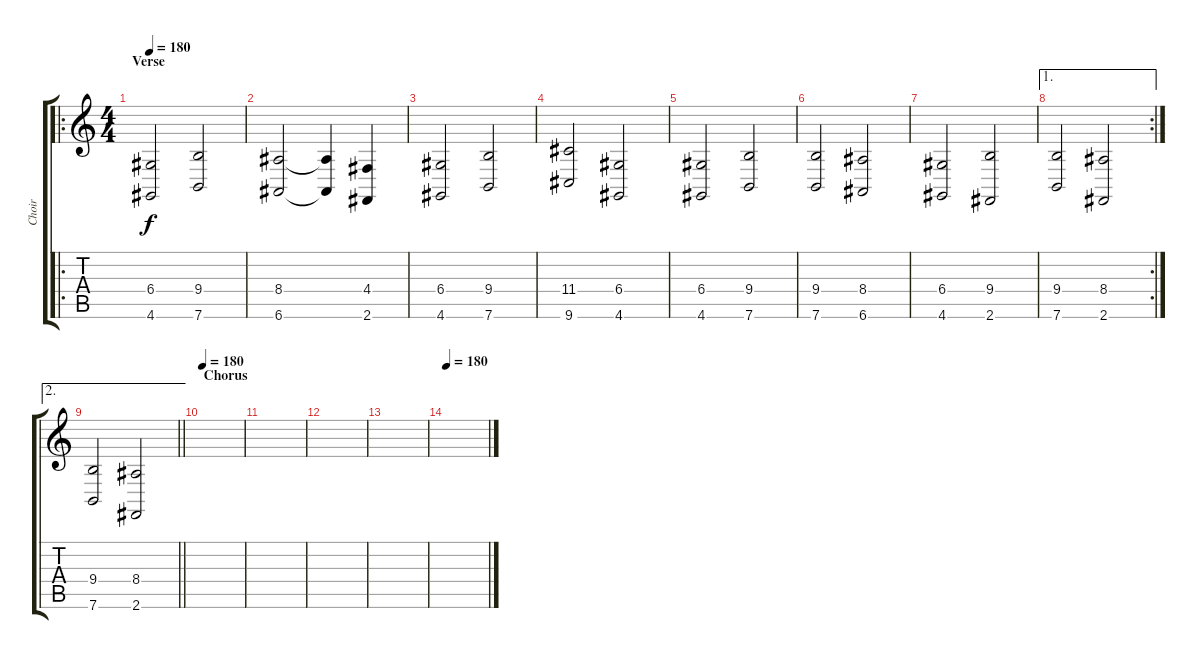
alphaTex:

\track ("Choir" "Choir") {instrument choiraahs}
\staff {score tabs}
\tuning (E4 B3 G3 D3 A2 E2) {hide}
\ro
\ts (4 4)
\section ("" "Verse")
\tempo 180
\clef g2
\ks c
(6.4 4.6).2{dy f} (9.4 7.6).2 |
(8.4 6.6).2 (8.4{t} 6.6{t}).4 (4.4 2.6).4 |
(6.4 4.6).2 (9.4 7.6).2 |
(11.4 9.6).2 (6.4 4.6).2 |
(6.4 4.6).2 (9.4 7.6).2 |
(9.4 7.6).2 (8.4 6.6).2 |
(6.4 4.6).2 (9.4 2.6).2 |
\ae 1
\rc 2
(9.4 7.6).2 (8.4 2.6).2 |
\ae 2
\barLineRight lightlight
(9.4 7.6).2 (8.4 2.6).2 |
\section ("" "Chorus")
\tempo 180
|
|
|
|
\tempo 180
